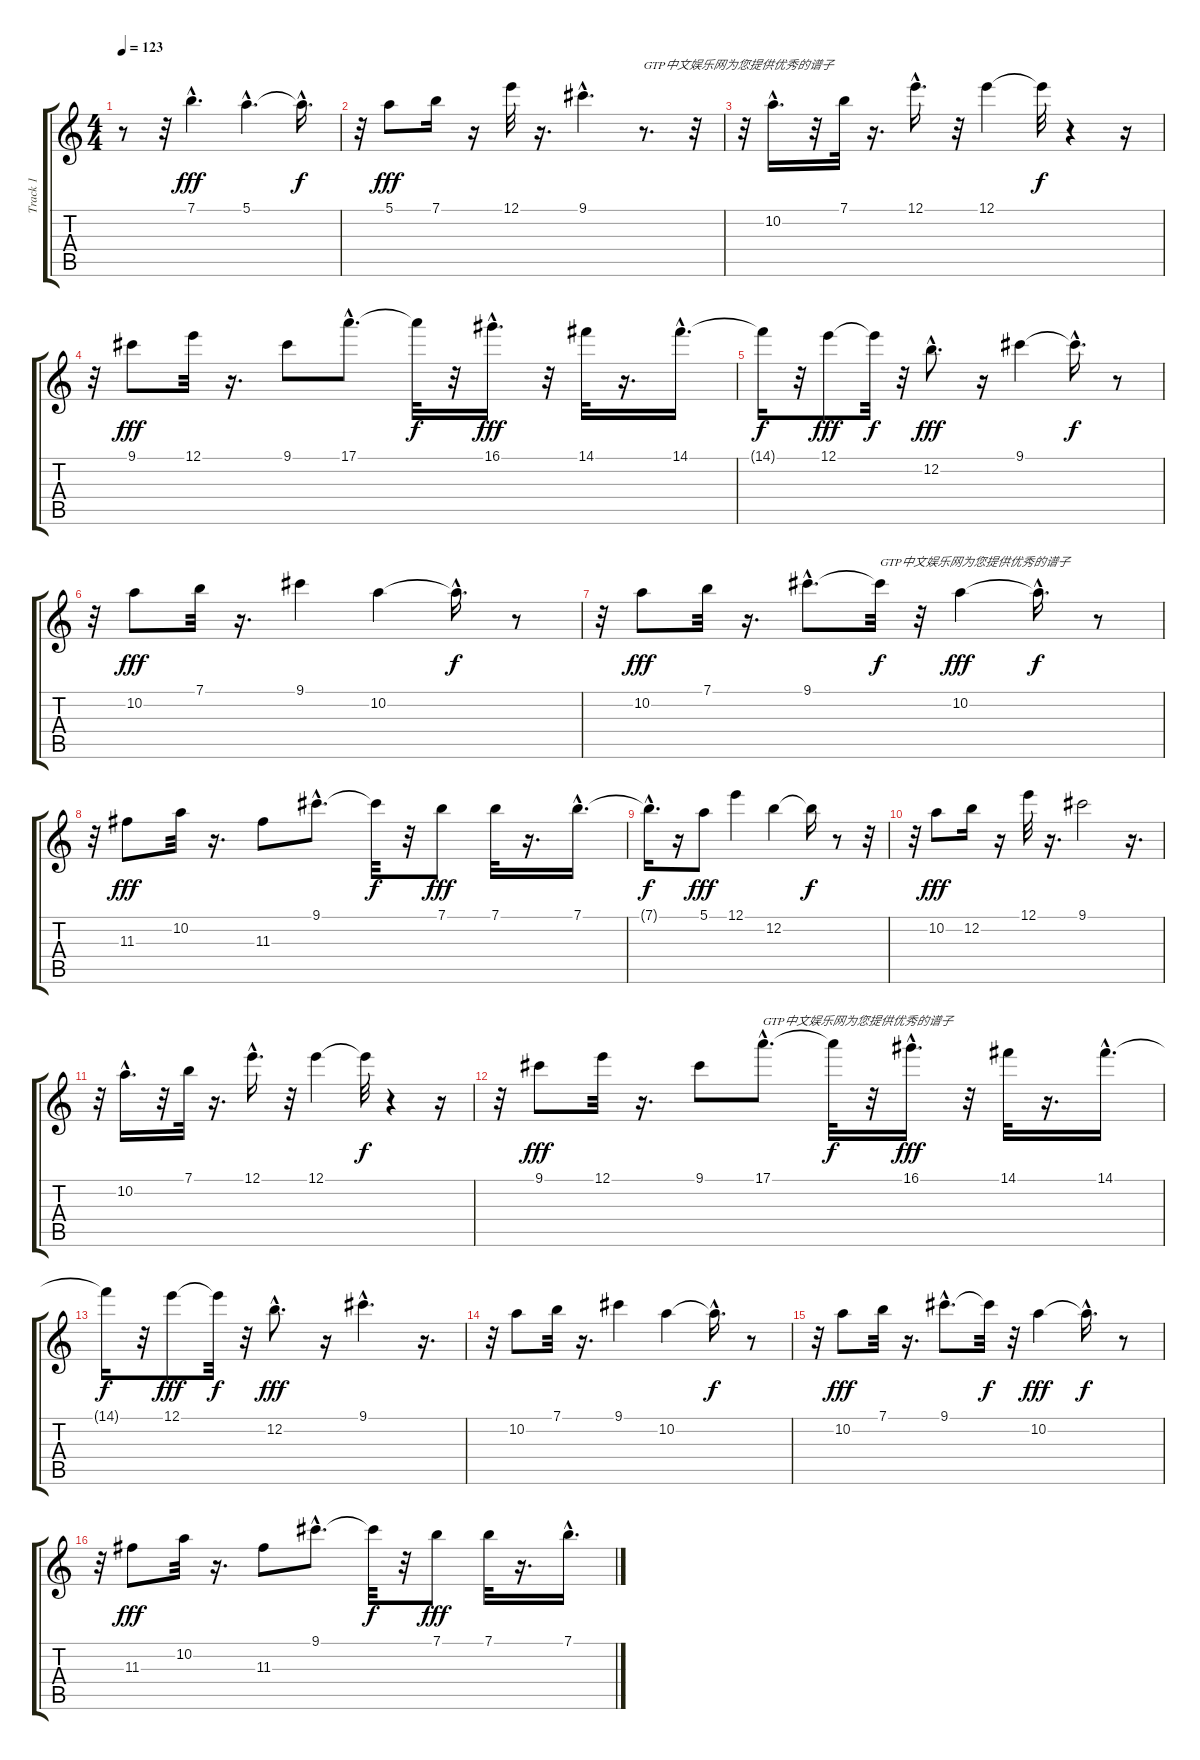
\track ("Track 1" "Track 1") {instrument overdrivenguitar}
\staff {score tabs}
\tuning (E4 B3 G3 D3 A2 E2) {hide}
\ts (4 4)
\tempo 123
\clef g2
\ks c
r.8{dy fff} r.32 7.1{hac}.4{d} 5.1{hac}.4{d} 5.1{hac t}.16{d dy f} |
r.32 5.1.8{dy fff} 7.1.16 r.16 12.1.32 r.16{d} 9.1{hac}.4{d} r.8{d txt "GTP中文娱乐网为您提供优秀的谱子"} r.32 |
r.32 10.2{hac}.16{d} r.32 7.1.32 r.16{d} 12.1{hac}.16{d} r.32 12.1.4 12.1{t}.32{dy f} r.4 r.16 |
r.32 9.1.8{dy fff} 12.1.32 r.16{d} 9.1.8 17.1{hac}.8{d} 17.1{t}.32{dy f} r.32 16.1{hac}.16{d dy fff} r.32 14.1.32 r.16{d} 14.1{hac}.16{d} |
14.1{t}.16{dy f} r.32 12.1.8{dy fff} 12.1{t}.32{dy f} r.32 12.2{hac}.8{d dy fff} r.16 9.1.4 9.1{hac t}.16{d dy f} r.8 |
r.32 10.2.8{dy fff} 7.1.32 r.16{d} 9.1.4 10.2.4 10.2{hac t}.16{d dy f} r.8 |
r.32 10.2.8{dy fff} 7.1.32 r.16{d} 9.1{hac}.8{d} 9.1{t}.32{txt "GTP中文娱乐网为您提供优秀的谱子" dy f} r.32 10.2.4{dy fff} 10.2{hac t}.16{d dy f} r.8 |
r.32 11.3.8{dy fff} 10.2.32 r.16{d} 11.3.8 9.1{hac}.8{d} 9.1{t}.32{dy f} r.32 7.1.8{dy fff} 7.1.32 r.16{d} 7.1{hac}.16{d} |
7.1{hac t}.16{d dy f} r.16 5.1.8{dy fff} 12.1.4 12.2.4 12.2{t}.16{dy f} r.8 r.32 |
r.32 10.2.8{dy fff} 12.2.16 r.16 12.1.32 r.16{d} 9.1.2 r.16{d} |
r.32 10.2{hac}.16{d} r.32 7.1.32 r.16{d} 12.1{hac}.16{d} r.32 12.1.4 12.1{t}.32{dy f} r.4 r.16 |
r.32 9.1.8{dy fff} 12.1.32 r.16{d} 9.1.8 17.1{hac}.8{d txt "GTP中文娱乐网为您提供优秀的谱子"} 17.1{t}.32{dy f} r.32 16.1{hac}.16{d dy fff} r.32 14.1.32 r.16{d} 14.1{hac}.16{d} |
14.1{t}.16{dy f} r.32 12.1.8{dy fff} 12.1{t}.32{dy f} r.32 12.2{hac}.8{d dy fff} r.16 9.1{hac}.4{d} r.16{d} |
r.32 10.2.8 7.1.32 r.16{d} 9.1.4 10.2.4 10.2{hac t}.16{d dy f} r.8 |
r.32 10.2.8{dy fff} 7.1.32 r.16{d} 9.1{hac}.8{d} 9.1{t}.32{dy f} r.32 10.2.4{dy fff} 10.2{hac t}.16{d dy f} r.8 |
r.32 11.3.8{dy fff} 10.2.32 r.16{d} 11.3.8 9.1{hac}.8{d} 9.1{t}.32{dy f} r.32 7.1.8{dy fff} 7.1.32 r.16{d} 7.1{hac}.16{d}
